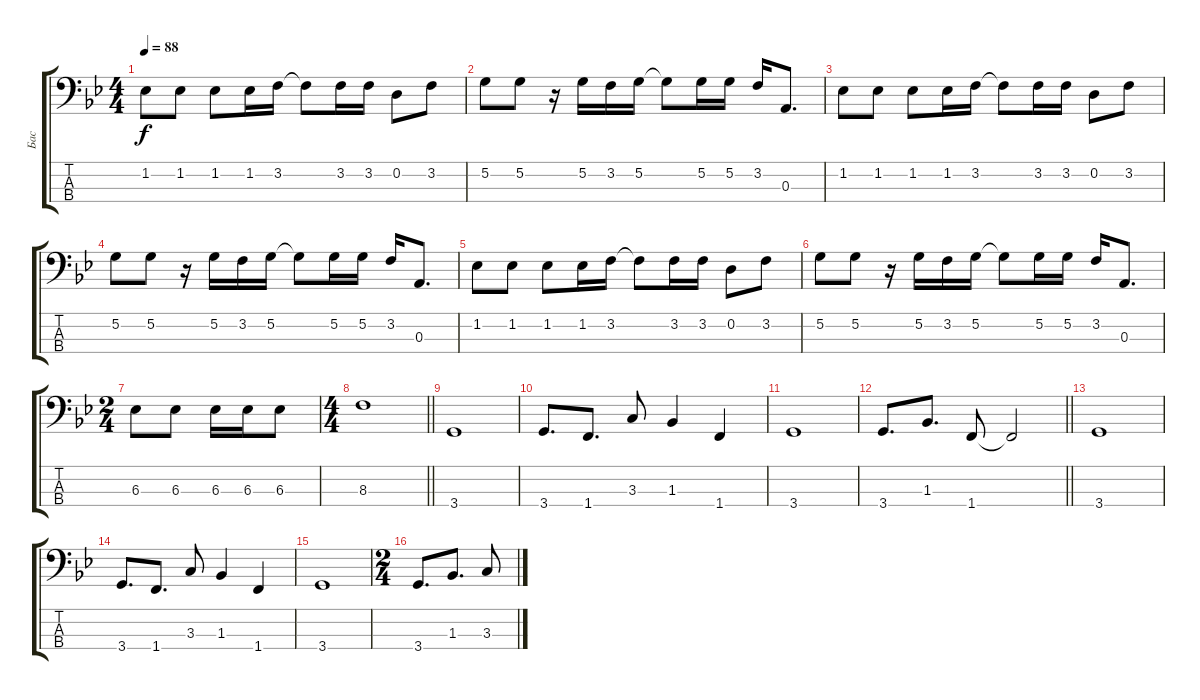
\track ("Бас" "Бас") {instrument electricbasspick}
\staff {score tabs}
\tuning (G2 D2 A1 E1) {hide}
\ts (4 4)
\tempo 88
\clef f4
\ks bb
1.2.8{dy f} 1.2.8 1.2.8 1.2.16 3.2.16 3.2{t}.8 3.2.16 3.2.16 0.2.8 3.2.8 |
5.2.8 5.2.8 r.16 5.2.16 3.2.16 5.2.16 5.2{t}.8 5.2.16 5.2.16 3.2.16 0.3.8{d} |
1.2.8 1.2.8 1.2.8 1.2.16 3.2.16 3.2{t}.8 3.2.16 3.2.16 0.2.8 3.2.8 |
5.2.8 5.2.8 r.16 5.2.16 3.2.16 5.2.16 5.2{t}.8 5.2.16 5.2.16 3.2.16 0.3.8{d} |
1.2.8 1.2.8 1.2.8 1.2.16 3.2.16 3.2{t}.8 3.2.16 3.2.16 0.2.8 3.2.8 |
5.2.8 5.2.8 r.16 5.2.16 3.2.16 5.2.16 5.2{t}.8 5.2.16 5.2.16 3.2.16 0.3.8{d} |
\ts (2 4)
6.3.8 6.3.8 6.3.16 6.3.16 6.3.8 |
\ts (4 4)
\barLineRight lightlight
8.3.1 |
3.4.1 |
3.4.8{d} 1.4.8{d} 3.3.8 1.3.4 1.4.4 |
3.4.1 |
\barLineRight lightlight
3.4.8{d} 1.3.8{d} 1.4.8 1.4{t}.2 |
3.4.1 |
3.4.8{d} 1.4.8{d} 3.3.8 1.3.4 1.4.4 |
3.4.1 |
\ts (2 4)
3.4.8{d} 1.3.8{d} 3.3.8
